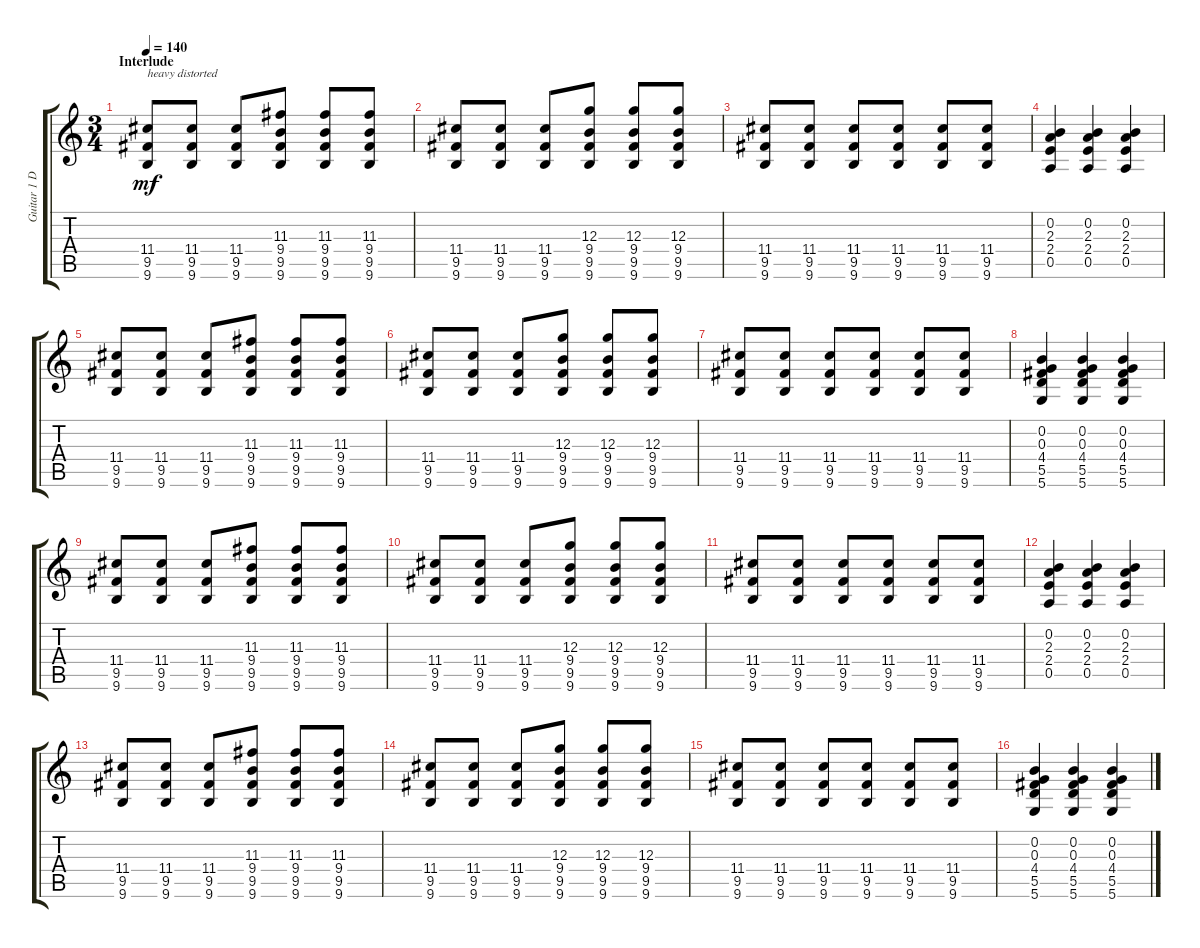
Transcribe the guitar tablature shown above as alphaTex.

\track ("Guitar 1 Distort" "Guitar 1 D") {instrument distortionguitar}
\staff {score tabs}
\tuning (E4 B3 G3 D3 A2 D2) {hide}
\ts (3 4)
\section ("" "Interlude")
\tempo 140
\clef g2
\ks c
(11.4 9.5 9.6).8{txt "heavy distorted" dy mf volume 13} (11.4 9.5 9.6).8 (11.4 9.5 9.6).8 (11.3 9.4 9.5 9.6).8 (11.3 9.4 9.5 9.6).8 (11.3 9.4 9.5 9.6).8 |
(11.4 9.5 9.6).8 (11.4 9.5 9.6).8 (11.4 9.5 9.6).8 (12.3 9.4 9.5 9.6).8 (12.3 9.4 9.5 9.6).8 (12.3 9.4 9.5 9.6).8 |
(11.4 9.5 9.6).8 (11.4 9.5 9.6).8 (11.4 9.5 9.6).8 (11.4 9.5 9.6).8 (11.4 9.5 9.6).8 (11.4 9.5 9.6).8 |
(0.2 2.3 2.4 0.5).4 (0.2 2.3 2.4 0.5).4 (0.2 2.3 2.4 0.5).4 |
(11.4 9.5 9.6).8 (11.4 9.5 9.6).8 (11.4 9.5 9.6).8 (11.3 9.4 9.5 9.6).8 (11.3 9.4 9.5 9.6).8 (11.3 9.4 9.5 9.6).8 |
(11.4 9.5 9.6).8 (11.4 9.5 9.6).8 (11.4 9.5 9.6).8 (12.3 9.4 9.5 9.6).8 (12.3 9.4 9.5 9.6).8 (12.3 9.4 9.5 9.6).8 |
(11.4 9.5 9.6).8 (11.4 9.5 9.6).8 (11.4 9.5 9.6).8 (11.4 9.5 9.6).8 (11.4 9.5 9.6).8 (11.4 9.5 9.6).8 |
(0.2 0.3 4.4 5.5 5.6).4 (0.2 0.3 4.4 5.5 5.6).4 (0.2 0.3 4.4 5.5 5.6).4 |
(11.4 9.5 9.6).8 (11.4 9.5 9.6).8 (11.4 9.5 9.6).8 (11.3 9.4 9.5 9.6).8 (11.3 9.4 9.5 9.6).8 (11.3 9.4 9.5 9.6).8 |
(11.4 9.5 9.6).8 (11.4 9.5 9.6).8 (11.4 9.5 9.6).8 (12.3 9.4 9.5 9.6).8 (12.3 9.4 9.5 9.6).8 (12.3 9.4 9.5 9.6).8 |
(11.4 9.5 9.6).8 (11.4 9.5 9.6).8 (11.4 9.5 9.6).8 (11.4 9.5 9.6).8 (11.4 9.5 9.6).8 (11.4 9.5 9.6).8 |
(0.2 2.3 2.4 0.5).4 (0.2 2.3 2.4 0.5).4 (0.2 2.3 2.4 0.5).4 |
(11.4 9.5 9.6).8 (11.4 9.5 9.6).8 (11.4 9.5 9.6).8 (11.3 9.4 9.5 9.6).8 (11.3 9.4 9.5 9.6).8 (11.3 9.4 9.5 9.6).8 |
(11.4 9.5 9.6).8 (11.4 9.5 9.6).8 (11.4 9.5 9.6).8 (12.3 9.4 9.5 9.6).8 (12.3 9.4 9.5 9.6).8 (12.3 9.4 9.5 9.6).8 |
(11.4 9.5 9.6).8 (11.4 9.5 9.6).8 (11.4 9.5 9.6).8 (11.4 9.5 9.6).8 (11.4 9.5 9.6).8 (11.4 9.5 9.6).8 |
(0.2 0.3 4.4 5.5 5.6).4 (0.2 0.3 4.4 5.5 5.6).4 (0.2 0.3 4.4 5.5 5.6).4
